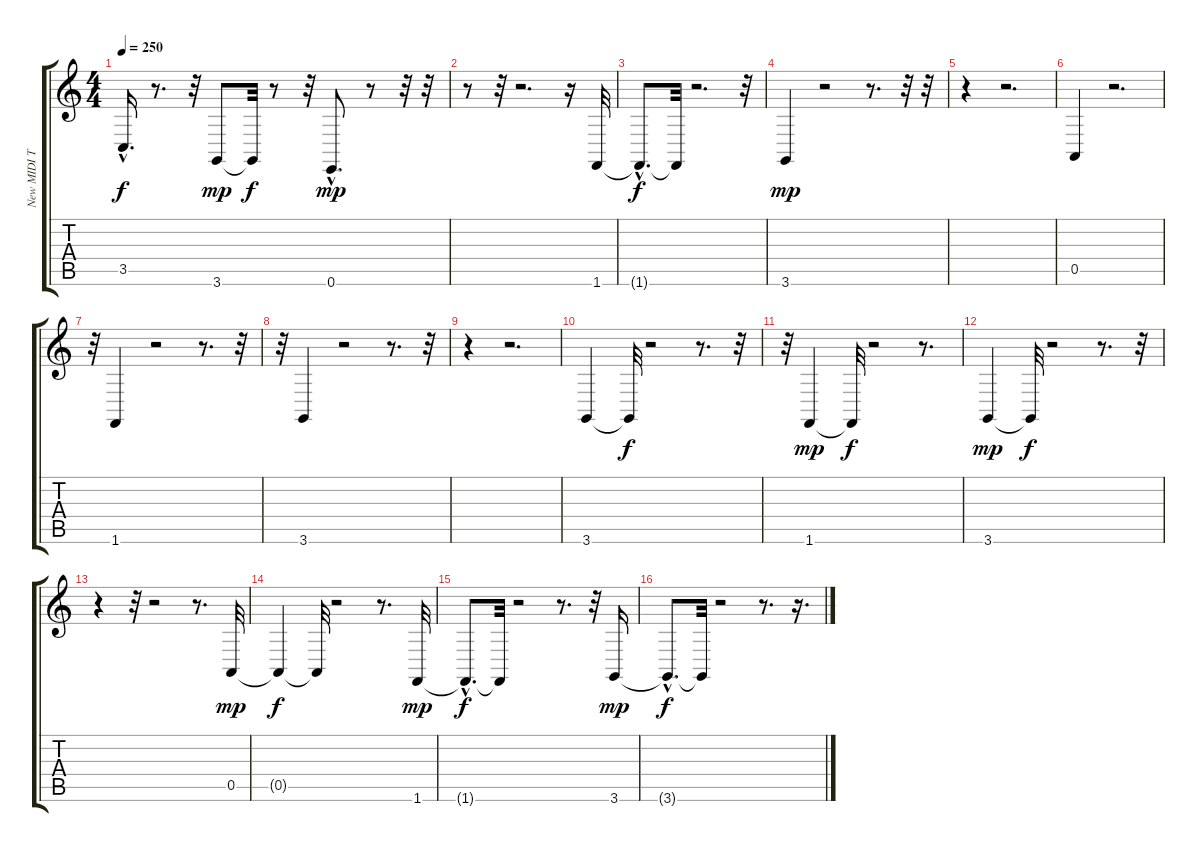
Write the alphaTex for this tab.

\track ("New MIDI Track" "New MIDI T") {instrument tuba}
\staff {score tabs}
\tuning (E4 B3 G3 D3 A2 E2) {hide}
\ts (4 4)
\tempo 250
\clef g2
\ks c
3.5{hac t}.16{d dy f} r.8{d} r.32 3.6.8{dy mp} 3.6{t}.32{dy f} r.8 r.32 0.6{hac}.8{d dy mp} r.8 r.32 r.32 |
r.8 r.32 r.2{d} r.16 1.6.32 |
1.6{hac t}.8{d dy f} 1.6{t}.32 r.2{d} r.32 |
3.6.4{dy mp} r.2 r.8{d} r.32 r.32 |
r.4 r.2{d} |
0.5.4 r.2{d} |
r.32 1.6.4 r.2 r.8{d} r.32 |
r.32 3.6.4 r.2 r.8{d} r.32 |
r.4 r.2{d} |
3.6.4 3.6{t}.32{dy f} r.2 r.8{d} r.32 |
r.32 1.6.4{dy mp} 1.6{t}.32{dy f} r.2 r.8{d} |
3.6.4{dy mp} 3.6{t}.32{dy f} r.2 r.8{d} r.32 |
r.4 r.32 r.2 r.8{d} 0.5.32{dy mp} |
0.5{t}.4{dy f} 0.5{t}.32 r.2 r.8{d} 1.6.32{dy mp} |
1.6{hac t}.8{d dy f} 1.6{t}.32 r.2 r.8{d} r.32 3.6.16{dy mp} |
3.6{hac t}.8{d dy f} 3.6{t}.32 r.2 r.8{d} r.16{d}
